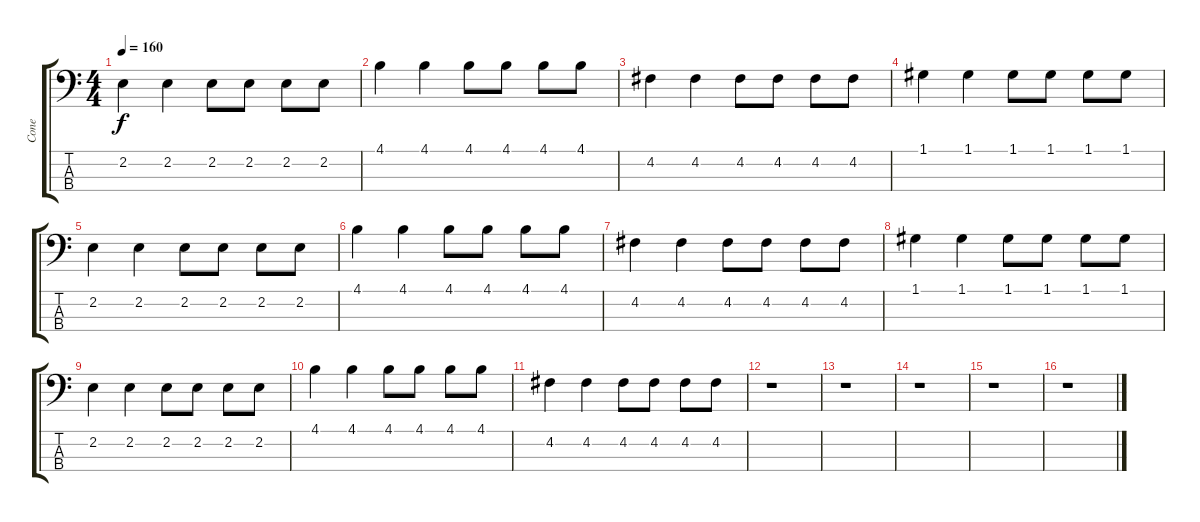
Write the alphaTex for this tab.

\track ("Cone" "Cone") {instrument electricbassfinger}
\staff {score tabs}
\tuning (G2 D2 A1 E1) {hide}
\ts (4 4)
\tempo 160
\clef f4
\ks c
2.2.4{dy f} 2.2.4 2.2.8 2.2.8 2.2.8 2.2.8 |
4.1.4 4.1.4 4.1.8 4.1.8 4.1.8 4.1.8 |
4.2.4 4.2.4 4.2.8 4.2.8 4.2.8 4.2.8 |
1.1.4 1.1.4 1.1.8 1.1.8 1.1.8 1.1.8 |
2.2.4 2.2.4 2.2.8 2.2.8 2.2.8 2.2.8 |
4.1.4 4.1.4 4.1.8 4.1.8 4.1.8 4.1.8 |
4.2.4 4.2.4 4.2.8 4.2.8 4.2.8 4.2.8 |
1.1.4 1.1.4 1.1.8 1.1.8 1.1.8 1.1.8 |
2.2.4 2.2.4 2.2.8 2.2.8 2.2.8 2.2.8 |
4.1.4 4.1.4 4.1.8 4.1.8 4.1.8 4.1.8 |
4.2.4 4.2.4 4.2.8 4.2.8 4.2.8 4.2.8 |
r.1 |
r.1 |
r.1 |
r.1 |
r.1
